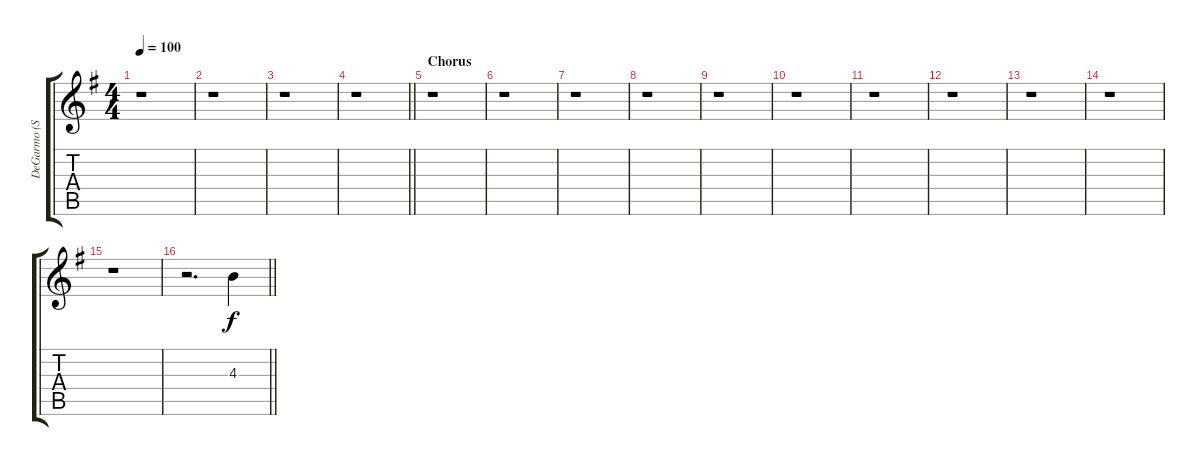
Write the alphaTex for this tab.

\track ("DeGarmo (Solo)" "DeGarmo (S") {instrument distortionguitar}
\staff {score tabs}
\tuning (E4 B3 G3 D3 A2 E2) {hide}
\ts (4 4)
\tempo 100
\clef g2
\ks g
r.1{dy f} |
r.1 |
r.1 |
\barLineRight lightlight
r.1 |
\section ("" "Chorus")
r.1 |
r.1 |
r.1 |
r.1 |
r.1 |
r.1 |
r.1 |
r.1 |
r.1 |
r.1 |
r.1 |
\barLineRight lightlight
r.2{d} 4.3{ss}.4
